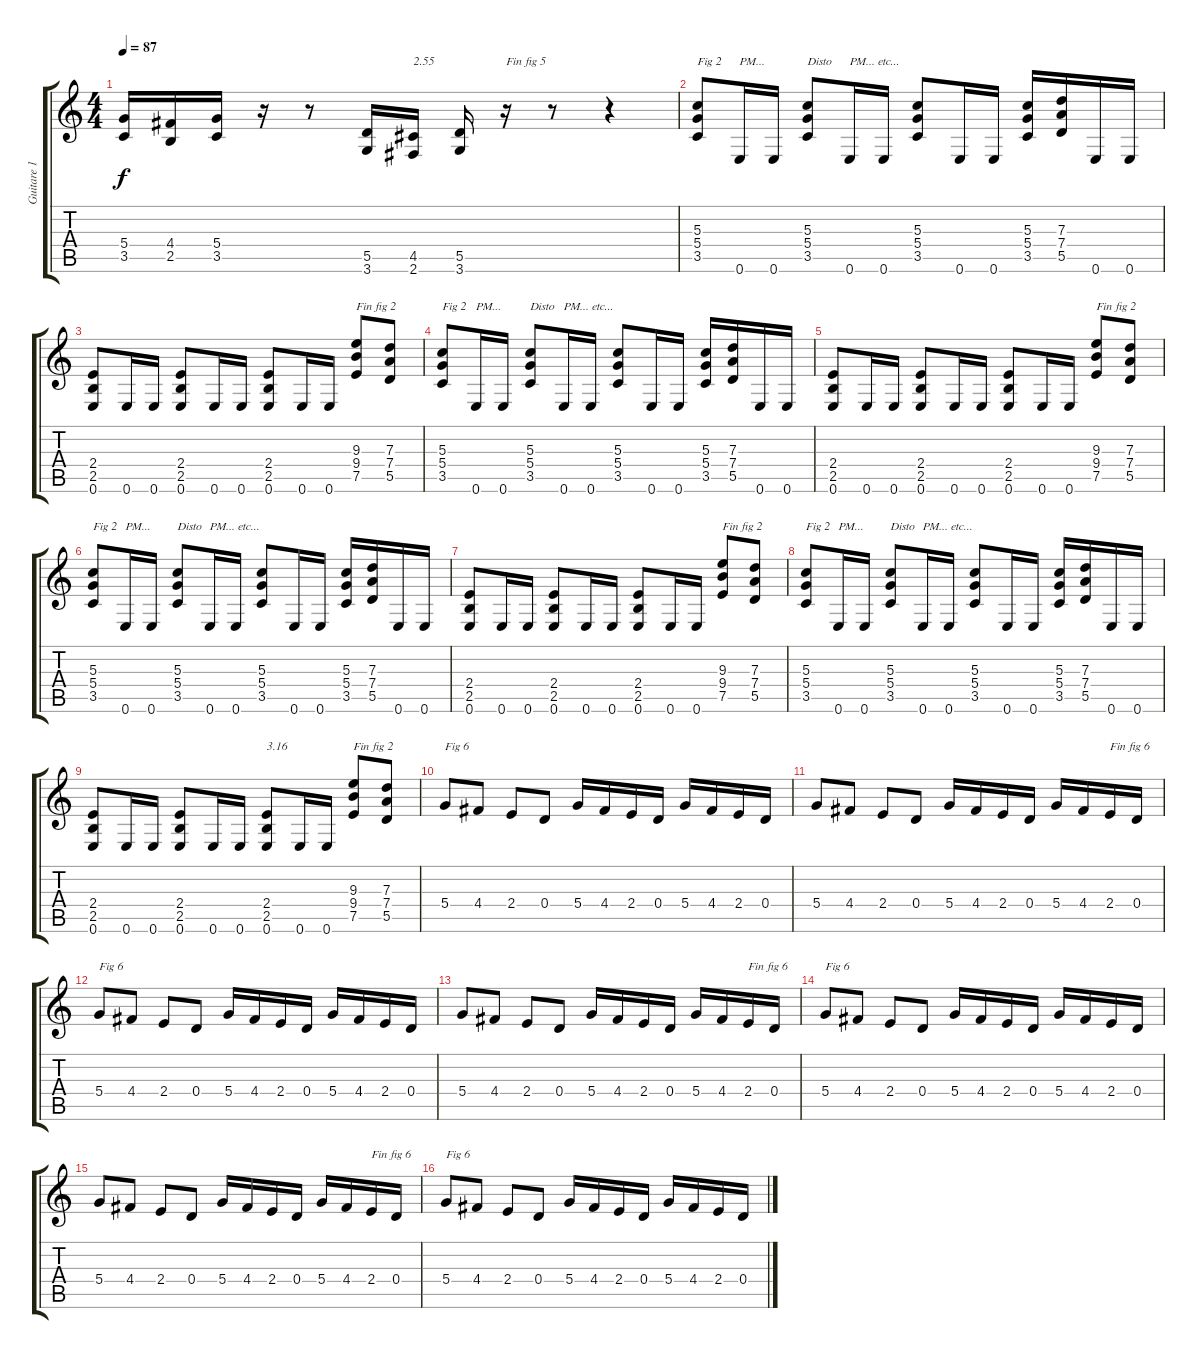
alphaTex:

\track ("Guitare 1" "Guitare 1") {instrument distortionguitar}
\staff {score tabs}
\tuning (E4 B3 G3 D3 A2 E2) {hide}
\ts (4 4)
\tempo 87
\clef g2
\ks c
(5.4 3.5).16{dy f} (4.4 2.5).16 (5.4 3.5).16 r.16 r.8 (5.5 3.6).16 (4.5 2.6).16{txt "2.55"} (5.5 3.6).16 r.16{txt "Fin fig 5"} r.8 r.4 |
(5.3 5.4 3.5).8{txt "Fig 2"} 0.6.16{txt "PM..."} 0.6.16 (5.3 5.4 3.5).8{txt "Disto"} 0.6.16{txt "PM... etc..."} 0.6.16 (5.3 5.4 3.5).8 0.6.16 0.6.16 (5.3 5.4 3.5).16 (7.3 7.4 5.5).16 0.6.16 0.6.16 |
(2.4 2.5 0.6).8 0.6.16 0.6.16 (2.4 2.5 0.6).8 0.6.16 0.6.16 (2.4 2.5 0.6).8 0.6.16 0.6.16 (9.3 9.4 7.5).8{txt "Fin fig 2"} (7.3 7.4 5.5).8 |
(5.3 5.4 3.5).8{txt "Fig 2"} 0.6.16{txt "PM..."} 0.6.16 (5.3 5.4 3.5).8{txt "Disto"} 0.6.16{txt "PM... etc..."} 0.6.16 (5.3 5.4 3.5).8 0.6.16 0.6.16 (5.3 5.4 3.5).16 (7.3 7.4 5.5).16 0.6.16 0.6.16 |
(2.4 2.5 0.6).8 0.6.16 0.6.16 (2.4 2.5 0.6).8 0.6.16 0.6.16 (2.4 2.5 0.6).8 0.6.16 0.6.16 (9.3 9.4 7.5).8{txt "Fin fig 2"} (7.3 7.4 5.5).8 |
(5.3 5.4 3.5).8{txt "Fig 2"} 0.6.16{txt "PM..."} 0.6.16 (5.3 5.4 3.5).8{txt "Disto"} 0.6.16{txt "PM... etc..."} 0.6.16 (5.3 5.4 3.5).8 0.6.16 0.6.16 (5.3 5.4 3.5).16 (7.3 7.4 5.5).16 0.6.16 0.6.16 |
(2.4 2.5 0.6).8 0.6.16 0.6.16 (2.4 2.5 0.6).8 0.6.16 0.6.16 (2.4 2.5 0.6).8 0.6.16 0.6.16 (9.3 9.4 7.5).8{txt "Fin fig 2"} (7.3 7.4 5.5).8 |
(5.3 5.4 3.5).8{txt "Fig 2"} 0.6.16{txt "PM..."} 0.6.16 (5.3 5.4 3.5).8{txt "Disto"} 0.6.16{txt "PM... etc..."} 0.6.16 (5.3 5.4 3.5).8 0.6.16 0.6.16 (5.3 5.4 3.5).16 (7.3 7.4 5.5).16 0.6.16 0.6.16 |
(2.4 2.5 0.6).8 0.6.16 0.6.16 (2.4 2.5 0.6).8 0.6.16 0.6.16 (2.4 2.5 0.6).8{txt "3.16"} 0.6.16 0.6.16 (9.3 9.4 7.5).8{txt "Fin fig 2"} (7.3 7.4 5.5).8 |
5.4.8{txt "Fig 6"} 4.4.8 2.4.8 0.4.8 5.4.16 4.4.16 2.4.16 0.4.16 5.4.16 4.4.16 2.4.16 0.4.16 |
5.4.8 4.4.8 2.4.8 0.4.8 5.4.16 4.4.16 2.4.16 0.4.16 5.4.16 4.4.16 2.4.16{txt "Fin fig 6"} 0.4.16 |
5.4.8{txt "Fig 6"} 4.4.8 2.4.8 0.4.8 5.4.16 4.4.16 2.4.16 0.4.16 5.4.16 4.4.16 2.4.16 0.4.16 |
5.4.8 4.4.8 2.4.8 0.4.8 5.4.16 4.4.16 2.4.16 0.4.16 5.4.16 4.4.16 2.4.16{txt "Fin fig 6"} 0.4.16 |
5.4.8{txt "Fig 6"} 4.4.8 2.4.8 0.4.8 5.4.16 4.4.16 2.4.16 0.4.16 5.4.16 4.4.16 2.4.16 0.4.16 |
5.4.8 4.4.8 2.4.8 0.4.8 5.4.16 4.4.16 2.4.16 0.4.16 5.4.16 4.4.16 2.4.16{txt "Fin fig 6"} 0.4.16 |
5.4.8{txt "Fig 6"} 4.4.8 2.4.8 0.4.8 5.4.16 4.4.16 2.4.16 0.4.16 5.4.16 4.4.16 2.4.16 0.4.16
